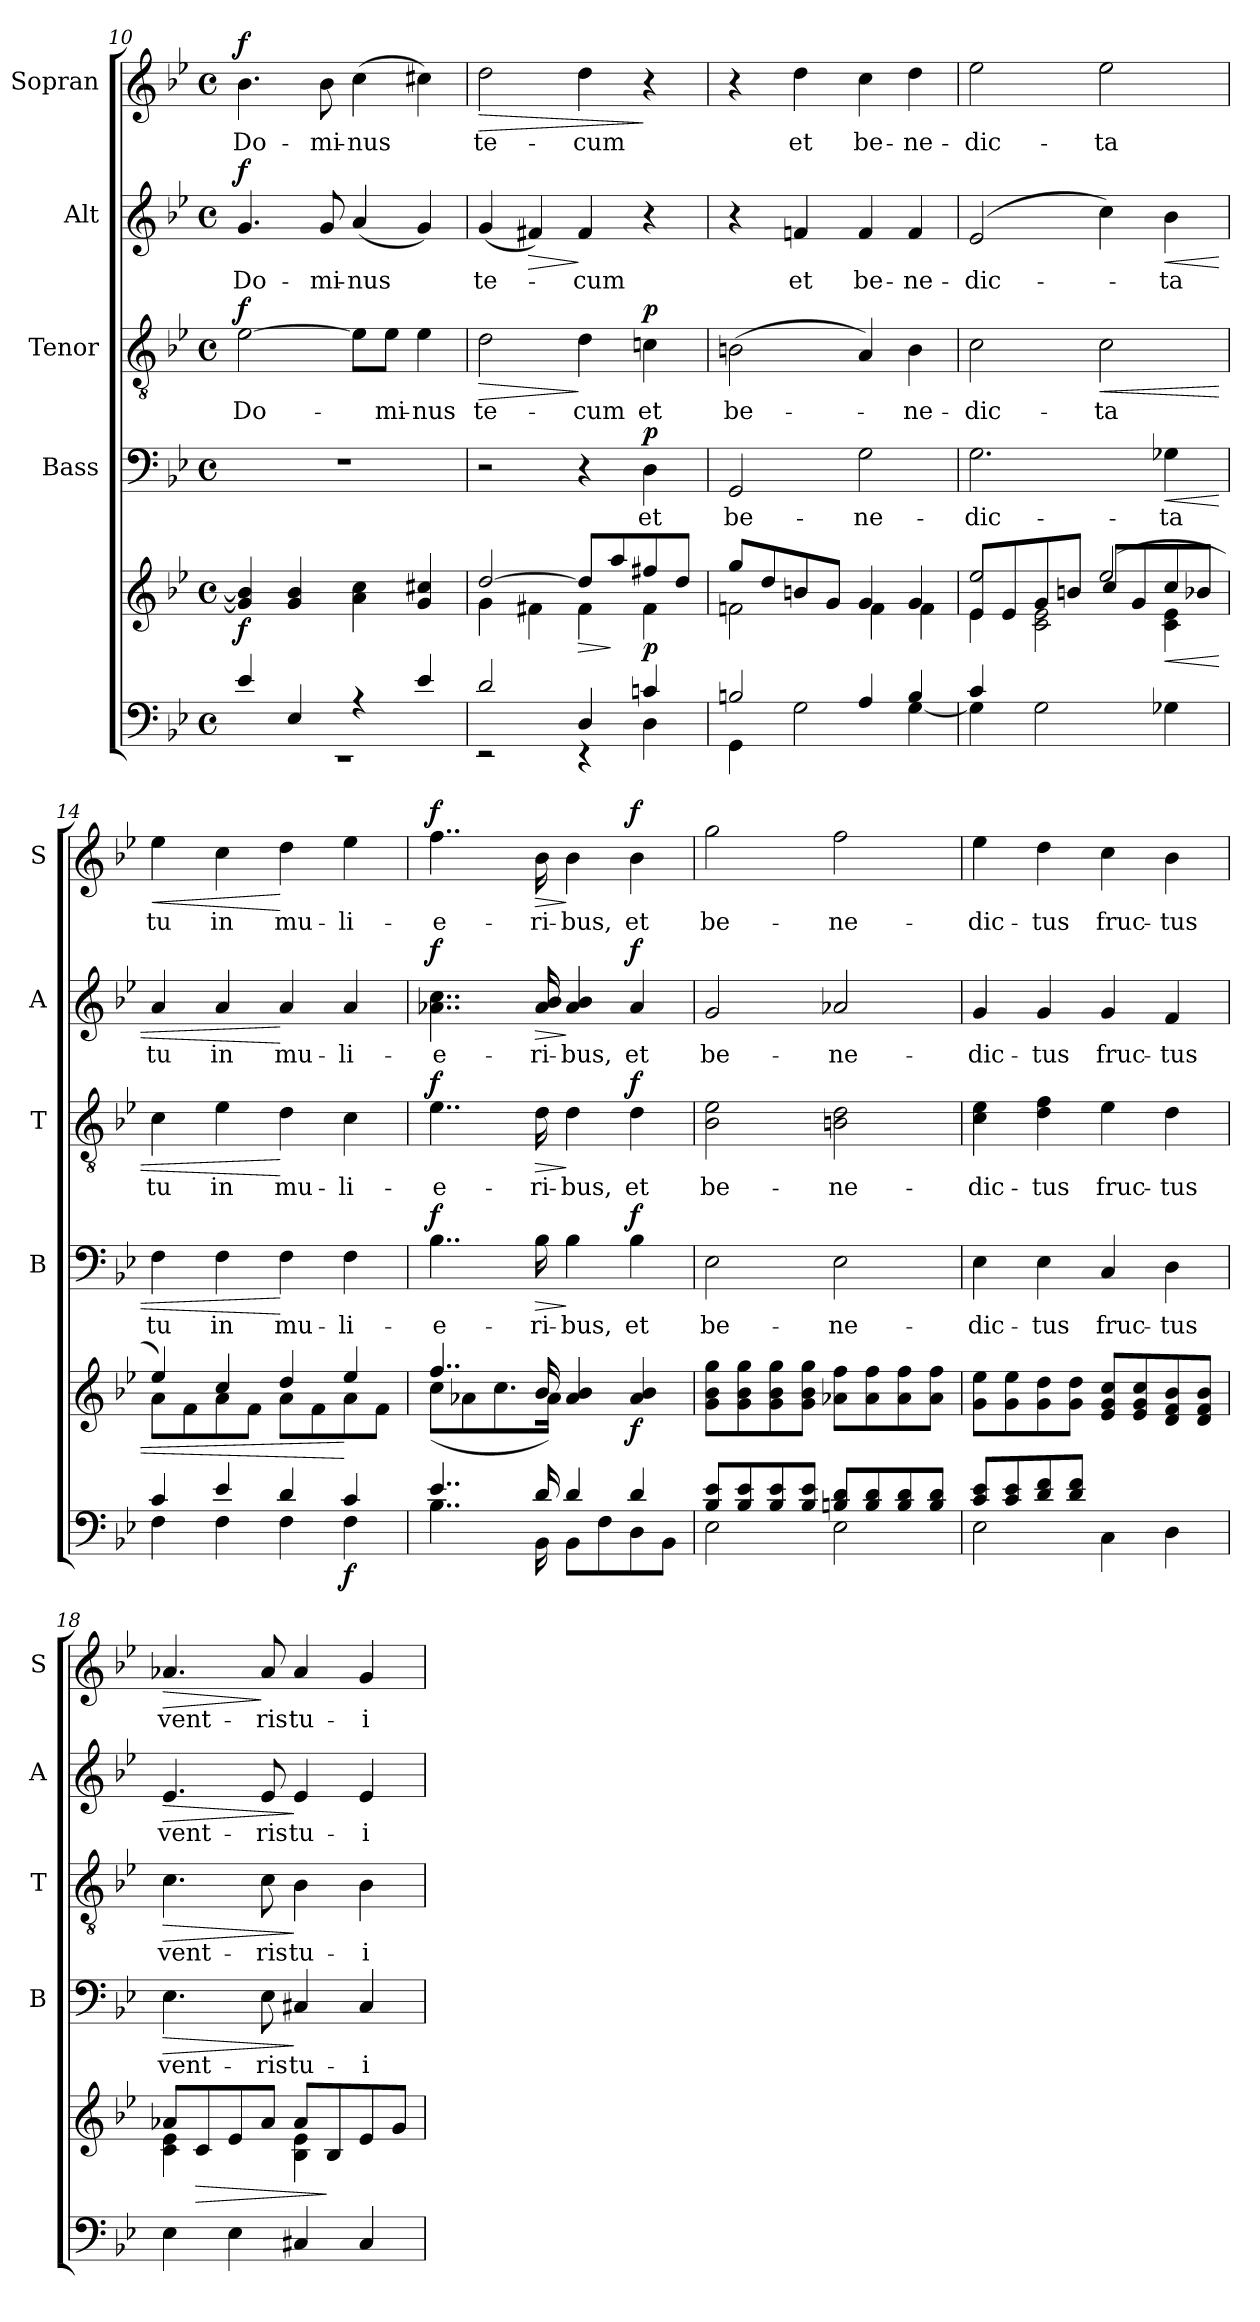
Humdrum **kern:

**kern	**kern	**dynam	**kern	**text	**dynam	**kern	**text	**dynam	**kern	**text	**dynam	**kern	**text	**dynam
*part5	*part5	*part5	*part4	*part4	*part4	*part3	*part3	*part3	*part2	*part2	*part2	*part1	*part1	*part1
*staff6	*staff5	*staff5/6	*staff4	*staff4	*staff4	*staff3	*staff3	*staff3	*staff2	*staff2	*staff2	*staff1	*staff1	*staff1
*	*	*	*I"Bass	*	*	*I"Tenor	*	*	*I"Alt	*	*	*I"Sopran	*	*
*	*	*	*I'B	*	*	*I'T	*	*	*I'A	*	*	*I'S	*	*
*clefF4	*clefG2	*	*clefF4	*	*	*clefGv2	*	*	*clefG2	*	*	*clefG2	*	*
*k[b-e-]	*k[b-e-]	*	*k[b-e-]	*	*	*k[b-e-]	*	*	*k[b-e-]	*	*	*k[b-e-]	*	*
*B-:	*B-:	*	*B-:	*	*	*B-:	*	*	*B-:	*	*	*B-:	*	*
*M4/4	*M4/4	*	*M4/4	*	*	*M4/4	*	*	*M4/4	*	*	*M4/4	*	*
*met(c)	*met(c)	*	*met(c)	*	*	*met(c)	*	*	*met(c)	*	*	*met(c)	*	*
=10	=10	=10	=10	=10	=10	=10	=10	=10	=10	=10	=10	=10	=10	=10
*^	*	*	*	*	*	*	*	*	*	*	*	*	*	*
!	!	!	!LO:DY:b	!	!	!	!	!LO:LY:b	!LO:DY:a	!	!LO:LY:b	!LO:DY:a	!	!LO:LY:b	!LO:DY:a
4e-/	1rEE	4g/] 4b-/]	f	1r	.	.	[2e-\	Do-	f	4.g/	Do-	f	4.b-\	Do-	f
4E-/	.	4g/ 4b-/	.	.	.	.	.	.	.	.	.	.	.	.	.
!	!	!	!	!	!	!	!	!	!	!	!LO:LY:b	!	!	!LO:LY:b	!
.	.	.	.	.	.	.	.	.	.	8g/	-mi-	.	8b-\	-mi-	.
!	!	!	!	!	!	!	!	!	!	!	!LO:LY:b	!	!	!LO:LY:b	!
4rA	.	4a\ 4cc\	.	.	.	.	8e-\L]	.	.	(<4a/	-nus	.	(>4cc\	-nus	.
!	!	!	!	!	!	!	!	!LO:LY:b	!	!	!	!	!	!	!
.	.	.	.	.	.	.	8e-\J	-mi-	.	.	.	.	.	.	.
!	!	!	!	!	!	!	!	!LO:LY:b	!	!	!	!	!	!	!
4e-/	.	4g/ 4cc#X/	.	.	.	.	4e-\	-nus	.	4g/)	.	.	4cc#X\)	.	.
=11	=11	=11	=11	=11	=11	=11	=11	=11	=11	=11	=11	=11	=11	=11	=11
*	*	*^	*	*	*	*	*	*	*	*	*	*	*	*	*
!	!	!	!	!	!	!	!	!	!LO:LY:b	!LO:HP:b	!	!LO:LY:b	!	!	!LO:LY:b	!LO:HP:b
2d/	2rEE	[>2dd/	4g\	.	2r	.	.	2d\	te-	>	(<4g/	te-	.	2dd\	te-	>
!	!	!	!	!	!	!	!	!	!	!	!	!	!LO:HP:b	!	!	!
.	.	.	4f#X\	.	.	.	.	.	.	.	4f#X/)	.	>	.	.	.
!	!	!	!	!LO:HP:b	!	!	!	!	!LO:LY:b	!	!	!LO:LY:b	!	!	!LO:LY:b	!
4D/	4rEE	8dd/L]	4f#\	>	4r	.	.	4d\	-cum	]	4f#/	-cum	]	4dd\	-cum	.
.	.	8aa/	.	]	.	.	.	.	.	.	.	.	.	.	.	.
!	!	!	!	!LO:DY:b	!	!LO:LY:b	!LO:DY:a	!	!LO:LY:b	!LO:DY:a	!	!	!	!	!	!
4cn/	4D\	8ff#X/	4f#\	p	4D\	et	p	4cn\	et	p	4r	.	.	4r	.	]
.	.	8dd/J	.	.	.	.	.	.	.	.	.	.	.	.	.	.
!!LO:PB:g=z
=12	=12	=12	=12	=12	=12	=12	=12	=12	=12	=12	=12	=12	=12	=12	=12	=12
!	!	!	!	!	!	!LO:LY:b	!	!	!LO:LY:b	!	!	!	!	!	!	!
2Bn/	4GG\	8gg/L	2fn\	.	2GG/	be-	.	(>2Bn\	be-	.	4r	.	.	4r	.	.
.	.	8dd/	.	.	.	.	.	.	.	.	.	.	.	.	.	.
!	!	!	!	!	!	!	!	!	!	!	!	!LO:LY:b	!	!	!LO:LY:b	!
.	2G\	8bn/	.	.	.	.	.	.	.	.	4fn/	et	.	4dd\	et	.
.	.	8g/J	.	.	.	.	.	.	.	.	.	.	.	.	.	.
!	!	!	!	!	!	!LO:LY:b	!	!	!	!	!	!LO:LY:b	!	!	!LO:LY:b	!
4A/	.	4g/	4f\	.	2G\	-ne-	.	4A/)	.	.	4f/	be-	.	4cc\	be-	.
!	!	!	!	!	!	!	!	!	!LO:LY:b	!	!	!LO:LY:b	!	!	!LO:LY:b	!
4B/	[<4G\	4g/	4f\	.	.	.	.	4B\	-ne-	.	4f/	-ne-	.	4dd\	-ne-	.
=13	=13	=13	=13	=13	=13	=13	=13	=13	=13	=13	=13	=13	=13	=13	=13	=13
*	*	*	*^	*	*	*	*	*	*	*	*	*	*	*	*	*
!	!	!	!	!	!	!	!LO:LY:b	!	!	!LO:LY:b	!	!	!LO:LY:b	!	!	!LO:LY:b	!
4c/	4G\]	2ee-/	4e-\	8e-/L	.	2.G\	-dic-	.	2c\	-dic-	.	(2e-/	-dic-	.	2ee-\	-dic-	.
.	.	.	.	8e-/	.	.	.	.	.	.	.	.	.	.	.	.	.
2.ryy	2G\	.	2c\ 2e-\	8g/	.	.	.	.	.	.	.	.	.	.	.	.	.
.	.	.	.	8bn/J	.	.	.	.	.	.	.	.	.	.	.	.	.
!	!	!	!	!	!	!	!	!	!	!LO:LY:b	!LO:HP:b	!	!	!	!	!LO:LY:b	!
.	.	(2ee-/	.	8cc/L	.	.	.	.	2c\	-ta	<	4cc\)	.	.	2ee-\	-ta	.
.	.	.	.	8g/	.	.	.	.	.	.	.	.	.	.	.	.	.
!	!	!	!	!	!LO:HP:b	!	!LO:LY:b	!LO:HP:b	!	!	!	!	!LO:LY:b	!LO:HP:b	!	!	!
.	4G-X\	.	4c\ 4e-\	8cc/	<	4G-X\	-ta	<	.	.	.	4b-\	-ta	<	.	.	.
.	.	.	.	8b-X/J	.	.	.	.	.	.	.	.	.	.	.	.	.
=14	=14	=14	=14	=14	=14	=14	=14	=14	=14	=14	=14	=14	=14	=14	=14	=14	=14
!	!	!	!	!	!	!	!LO:LY:b	!	!	!LO:LY:b	!	!	!LO:LY:b	!	!	!LO:LY:b	!LO:HP:b
*	*	*	*v	*v	*	*	*	*	*	*	*	*	*	*	*	*	*
4c/	4F\	4ee-/)	8a\L	.	4F\	tu	.	4c\	tu	.	4a/	tu	.	4ee-\	tu	<
.	.	.	8f\	.	.	.	.	.	.	.	.	.	.	.	.	.
!	!	!	!	!	!	!LO:LY:b	!	!	!LO:LY:b	!	!	!LO:LY:b	!	!	!LO:LY:b	!
4e-/	4F\	4cc/	8a\	.	4F\	in	.	4e-\	in	.	4a/	in	.	4cc\	in	.
.	.	.	8f\J	.	.	.	.	.	.	.	.	.	.	.	.	.
!	!	!	!	!	!	!LO:LY:b	!	!	!LO:LY:b	!	!	!LO:LY:b	!	!	!LO:LY:b	!
4d/	4F\	4dd/	8a\L	.	4F\	mu-	[	4d\	mu-	[	4a/	mu-	[	4dd\	mu-	[
.	.	.	8f\	.	.	.	.	.	.	.	.	.	.	.	.	.
!	!	!	!	!LO:DY:n=1:b=2	!	!LO:LY:b	!	!	!LO:LY:b	!	!	!LO:LY:b	!	!	!LO:LY:b	!
4c/	4F\	4ee-/	8a\	[ f	4F\	-li-	.	4c\	-li-	.	4a/	-li-	.	4ee-\	-li-	.
.	.	.	8f\J	.	.	.	.	.	.	.	.	.	.	.	.	.
=15	=15	=15	=15	=15	=15	=15	=15	=15	=15	=15	=15	=15	=15	=15	=15	=15
!	!	!	!	!	!	!LO:LY:b	!LO:DY:a	!	!LO:LY:b	!LO:DY:a	!	!LO:LY:b	!LO:DY:a	!	!LO:LY:b	!LO:DY:a
4..e-/	4..B-\	4..ff/	(<8cc\L	.	4..B-\	-e-	f	4..e-\	-e-	f	4..a-X\ 4..cc\	-e-	f	4..ff\	-e-	f
.	.	.	8a-X\	.	.	.	.	.	.	.	.	.	.	.	.	.
.	.	.	8.cc\	.	.	.	.	.	.	.	.	.	.	.	.	.
!	!	!	!	!	!	!LO:LY:b	!LO:HP:b	!	!LO:LY:b	!LO:HP:b	!	!LO:LY:b	!LO:HP:b	!	!LO:LY:b	!LO:HP:b
16d/	16BB-\	16b-/	16a-\Jk)	.	16B-\	-ri-	>	16d\	-ri-	>	16a-/ 16b-/	-ri-	>	16b-\	-ri-	>
!	!	!	!	!	!	!LO:LY:b	!	!	!LO:LY:b	!	!	!LO:LY:b	!	!	!LO:LY:b	!
4d/	8BB-\L	4a-/ 4b-/	2ryy	.	4B-\	-bus,	]	4d\	-bus,	]	4a-/ 4b-/	-bus,	]	4b-\	-bus,	]
.	8F\	.	.	.	.	.	.	.	.	.	.	.	.	.	.	.
!	!	!	!	!LO:DY:b	!	!LO:LY:b	!LO:DY:a	!	!LO:LY:b	!LO:DY:a	!	!LO:LY:b	!LO:DY:a	!	!LO:LY:b	!LO:DY:a
4d/	8D\	4a-/ 4b-/	.	f	4B-\	et	f	4d\	et	f	4a-/	et	f	4b-\	et	f
.	8BB-\J	.	.	.	.	.	.	.	.	.	.	.	.	.	.	.
*	*	*v	*v	*	*	*	*	*	*	*	*	*	*	*	*	*
=16	=16	=16	=16	=16	=16	=16	=16	=16	=16	=16	=16	=16	=16	=16	=16
!	!	!	!	!	!LO:LY:b	!	!	!LO:LY:b	!	!	!LO:LY:b	!	!	!LO:LY:b	!
8B-/ 8e-/L	2E-\	8g\ 8b-\ 8gg\L	.	2E-\	be-	.	2B-\ 2e-\	be-	.	2g/	be-	.	2gg\	be-	.
8B-/ 8e-/	.	8g\ 8b-\ 8gg\	.	.	.	.	.	.	.	.	.	.	.	.	.
8B-/ 8e-/	.	8g\ 8b-\ 8gg\	.	.	.	.	.	.	.	.	.	.	.	.	.
8B-/ 8e-/J	.	8g\ 8b-\ 8gg\J	.	.	.	.	.	.	.	.	.	.	.	.	.
!	!	!	!	!	!LO:LY:b	!	!	!LO:LY:b	!	!	!LO:LY:b	!	!	!LO:LY:b	!
8Bn/ 8d/L	2E-\	8a-X\ 8ff\L	.	2E-\	-ne-	.	2Bn\ 2d\	-ne-	.	2a-X/	-ne-	.	2ff\	-ne-	.
8B/ 8d/	.	8a-\ 8ff\	.	.	.	.	.	.	.	.	.	.	.	.	.
8B/ 8d/	.	8a-\ 8ff\	.	.	.	.	.	.	.	.	.	.	.	.	.
8B/ 8d/J	.	8a-\ 8ff\J	.	.	.	.	.	.	.	.	.	.	.	.	.
!!LO:LB:g=z
=17	=17	=17	=17	=17	=17	=17	=17	=17	=17	=17	=17	=17	=17	=17	=17
!	!	!	!	!	!LO:LY:b	!	!	!LO:LY:b	!	!	!LO:LY:b	!	!	!LO:LY:b	!
8c/ 8e-/L	2E-\	8g\ 8ee-\L	.	4E-\	-dic-	.	4c\ 4e-\	-dic-	.	4g/	-dic-	.	4ee-\	-dic-	.
8c/ 8e-/	.	8g\ 8ee-\	.	.	.	.	.	.	.	.	.	.	.	.	.
!	!	!	!	!	!LO:LY:b	!	!	!LO:LY:b	!	!	!LO:LY:b	!	!	!LO:LY:b	!
8d/ 8f/	.	8g\ 8dd\	.	4E-\	-tus	.	4d\ 4f\	-tus	.	4g/	-tus	.	4dd\	-tus	.
8d/ 8f/J	.	8g\ 8dd\J	.	.	.	.	.	.	.	.	.	.	.	.	.
!	!	!	!	!	!LO:LY:b	!	!	!LO:LY:b	!	!	!LO:LY:b	!	!	!LO:LY:b	!
2ryy	4C\	8e-/ 8g/ 8cc/L	.	4C/	fruc-	.	4e-\	fruc-	.	4g/	fruc-	.	4cc\	fruc-	.
.	.	8e-/ 8g/ 8cc/	.	.	.	.	.	.	.	.	.	.	.	.	.
!	!	!	!	!	!LO:LY:b	!	!	!LO:LY:b	!	!	!LO:LY:b	!	!	!LO:LY:b	!
.	4D\	8d/ 8f/ 8b-/	.	4D\	-tus	.	4d\	-tus	.	4f/	-tus	.	4b-\	-tus	.
.	.	8d/ 8f/ 8b-/J	.	.	.	.	.	.	.	.	.	.	.	.	.
*v	*v	*	*	*	*	*	*	*	*	*	*	*	*	*	*
=18	=18	=18	=18	=18	=18	=18	=18	=18	=18	=18	=18	=18	=18	=18
*	*^	*	*	*	*	*	*	*	*	*	*	*	*	*
!	!	!	!	!	!LO:LY:b	!LO:HP:b	!	!LO:LY:b	!LO:HP:b	!	!LO:LY:b	!LO:HP:b	!	!LO:LY:b	!LO:HP:b
4E-\	8a-X/L	4c\ 4e-\	.	4.E-\	vent-	>	4.c\	vent-	>	4.e-/	vent-	>	4.a-X/	vent-	>
!	!	!	!LO:HP:b	!	!	!	!	!	!	!	!	!	!	!	!
.	8c/	.	>	.	.	.	.	.	.	.	.	.	.	.	.
4E-\	8e-/	4ryy	.	.	.	.	.	.	.	.	.	.	.	.	.
!	!	!	!	!	!LO:LY:b	!	!	!LO:LY:b	!	!	!LO:LY:b	!	!	!LO:LY:b	!
.	8a-/J	.	.	8E-\	-ris	.	8c\	-ris	.	8e-/	-ris	.	8a-/	-ris	]
!	!	!	!	!	!LO:LY:b	!	!	!LO:LY:b	!	!	!LO:LY:b	!	!	!LO:LY:b	!
4C#X/	8a-/L	4B-\ 4e-\	.	4C#X/	tu-	]	4B-\	tu-	]	4e-/	tu-	]	4a-/	tu-	.
.	8B-/	.	]	.	.	.	.	.	.	.	.	.	.	.	.
!	!	!	!	!	!LO:LY:b	!	!	!LO:LY:b	!	!	!LO:LY:b	!	!	!LO:LY:b	!
4C#/	8e-/	4ryy	.	4C#/	-i	.	4B-\	-i	.	4e-/	-i	.	4g/	-i	.
.	8g/J	.	.	.	.	.	.	.	.	.	.	.	.	.	.
*	*v	*v	*	*	*	*	*	*	*	*	*	*	*	*	*
=	=	=	=	=	=	=	=	=	=	=	=	=	=	=
*-	*-	*-	*-	*-	*-	*-	*-	*-	*-	*-	*-	*-	*-	*-
